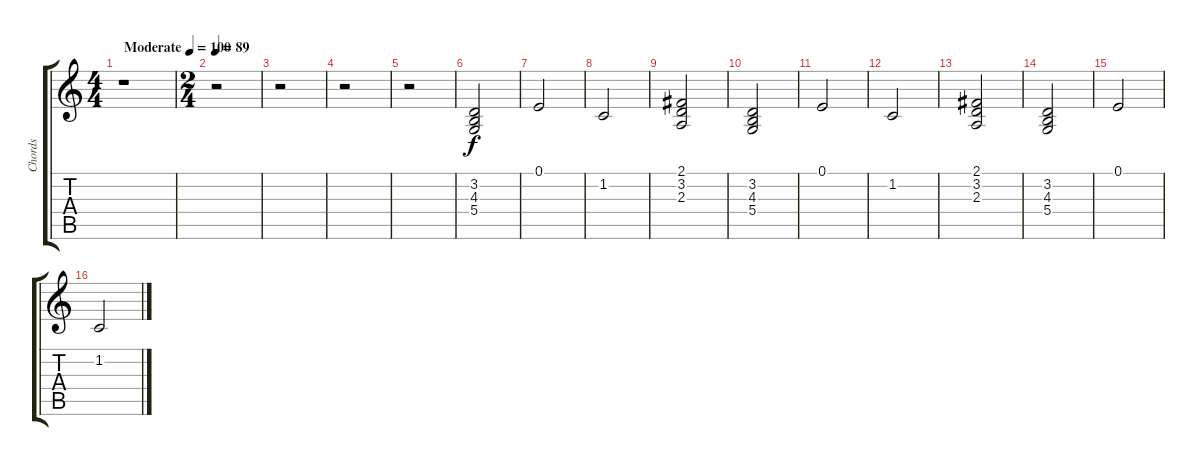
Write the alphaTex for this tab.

\track ("Chords" "Chords") {instrument stringensemble2}
\staff {score tabs}
\tuning (E4 B3 G3 D3 A2 E2) {hide}
\ts (4 4)
\tempo (100 "Moderate")
\clef g2
\ks c
r.1{dy f instrument stringensemble2} |
\ts (2 4)
\tempo 89
r.2 |
r.2 |
r.2 |
r.2 |
(3.2 4.3 5.4).2 |
0.1.2 |
1.2.2 |
(2.1 3.2 2.3).2 |
(3.2 4.3 5.4).2 |
0.1.2 |
1.2.2 |
(2.1 3.2 2.3).2 |
(3.2 4.3 5.4).2 |
0.1.2 |
1.2.2
